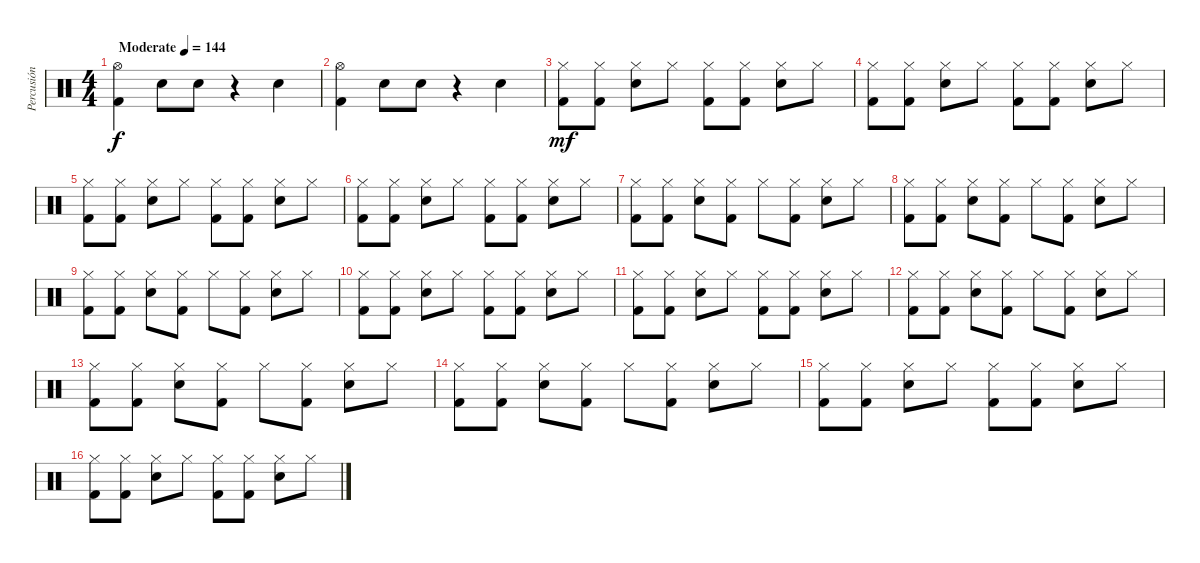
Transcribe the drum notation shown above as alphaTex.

\track ("Percusión" "Percusión") {instrument percussion}
\staff {score}
\articulation defaults
\ts (4 4)
\tempo (144 "Moderate")
\clef neutral
\ks c
("Hi-Hat (open)" "Kick (hit) 2").4{dy f} "Snare (hit) 2".8 "Snare (hit) 2".8 r.4 "Snare (hit) 2".4 |
("Hi-Hat (open)" "Kick (hit) 2").4 "Snare (hit) 2".8 "Snare (hit) 2".8 r.4 "Snare (hit) 2".4 |
("Hi-Hat (closed)" "Kick (hit) 2").8{dy mf} ("Hi-Hat (closed)" "Kick (hit) 2").8 ("Hi-Hat (closed)" "Snare (hit) 2").8 "Hi-Hat (closed)".8 ("Hi-Hat (closed)" "Kick (hit) 2").8 ("Hi-Hat (closed)" "Kick (hit) 2").8 ("Hi-Hat (closed)" "Snare (hit) 2").8 "Hi-Hat (closed)".8 |
("Hi-Hat (closed)" "Kick (hit) 2").8 ("Hi-Hat (closed)" "Kick (hit) 2").8 ("Hi-Hat (closed)" "Snare (hit) 2").8 "Hi-Hat (closed)".8 ("Hi-Hat (closed)" "Kick (hit) 2").8 ("Hi-Hat (closed)" "Kick (hit) 2").8 ("Hi-Hat (closed)" "Snare (hit) 2").8 "Hi-Hat (closed)".8 |
("Hi-Hat (closed)" "Kick (hit) 2").8 ("Hi-Hat (closed)" "Kick (hit) 2").8 ("Hi-Hat (closed)" "Snare (hit) 2").8 "Hi-Hat (closed)".8 ("Hi-Hat (closed)" "Kick (hit) 2").8 ("Hi-Hat (closed)" "Kick (hit) 2").8 ("Hi-Hat (closed)" "Snare (hit) 2").8 "Hi-Hat (closed)".8 |
("Hi-Hat (closed)" "Kick (hit) 2").8 ("Hi-Hat (closed)" "Kick (hit) 2").8 ("Hi-Hat (closed)" "Snare (hit) 2").8 "Hi-Hat (closed)".8 ("Hi-Hat (closed)" "Kick (hit) 2").8 ("Hi-Hat (closed)" "Kick (hit) 2").8 ("Hi-Hat (closed)" "Snare (hit) 2").8 "Hi-Hat (closed)".8 |
("Hi-Hat (closed)" "Kick (hit) 2").8 ("Hi-Hat (closed)" "Kick (hit) 2").8 ("Hi-Hat (closed)" "Snare (hit) 2").8 ("Hi-Hat (closed)" "Kick (hit) 2").8 "Hi-Hat (closed)".8 ("Hi-Hat (closed)" "Kick (hit) 2").8 ("Hi-Hat (closed)" "Snare (hit) 2").8 "Hi-Hat (closed)".8 |
("Hi-Hat (closed)" "Kick (hit) 2").8 ("Hi-Hat (closed)" "Kick (hit) 2").8 ("Hi-Hat (closed)" "Snare (hit) 2").8 ("Hi-Hat (closed)" "Kick (hit) 2").8 "Hi-Hat (closed)".8 ("Hi-Hat (closed)" "Kick (hit) 2").8 ("Hi-Hat (closed)" "Snare (hit) 2").8 "Hi-Hat (closed)".8 |
("Hi-Hat (closed)" "Kick (hit) 2").8 ("Hi-Hat (closed)" "Kick (hit) 2").8 ("Hi-Hat (closed)" "Snare (hit) 2").8 ("Hi-Hat (closed)" "Kick (hit) 2").8 "Hi-Hat (closed)".8 ("Hi-Hat (closed)" "Kick (hit) 2").8 ("Hi-Hat (closed)" "Snare (hit) 2").8 "Hi-Hat (closed)".8 |
("Hi-Hat (closed)" "Kick (hit) 2").8 ("Hi-Hat (closed)" "Kick (hit) 2").8 ("Hi-Hat (closed)" "Snare (hit) 2").8 "Hi-Hat (closed)".8 ("Hi-Hat (closed)" "Kick (hit) 2").8 ("Hi-Hat (closed)" "Kick (hit) 2").8 ("Hi-Hat (closed)" "Snare (hit) 2").8 "Hi-Hat (closed)".8 |
("Hi-Hat (closed)" "Kick (hit) 2").8 ("Hi-Hat (closed)" "Kick (hit) 2").8 ("Hi-Hat (closed)" "Snare (hit) 2").8 "Hi-Hat (closed)".8 ("Hi-Hat (closed)" "Kick (hit) 2").8 ("Hi-Hat (closed)" "Kick (hit) 2").8 ("Hi-Hat (closed)" "Snare (hit) 2").8 "Hi-Hat (closed)".8 |
("Hi-Hat (closed)" "Kick (hit) 2").8 ("Hi-Hat (closed)" "Kick (hit) 2").8 ("Hi-Hat (closed)" "Snare (hit) 2").8 ("Hi-Hat (closed)" "Kick (hit) 2").8 "Hi-Hat (closed)".8 ("Hi-Hat (closed)" "Kick (hit) 2").8 ("Hi-Hat (closed)" "Snare (hit) 2").8 "Hi-Hat (closed)".8 |
("Hi-Hat (closed)" "Kick (hit) 2").8 ("Hi-Hat (closed)" "Kick (hit) 2").8 ("Hi-Hat (closed)" "Snare (hit) 2").8 ("Hi-Hat (closed)" "Kick (hit) 2").8 "Hi-Hat (closed)".8 ("Hi-Hat (closed)" "Kick (hit) 2").8 ("Hi-Hat (closed)" "Snare (hit) 2").8 "Hi-Hat (closed)".8 |
("Hi-Hat (closed)" "Kick (hit) 2").8 ("Hi-Hat (closed)" "Kick (hit) 2").8 ("Hi-Hat (closed)" "Snare (hit) 2").8 ("Hi-Hat (closed)" "Kick (hit) 2").8 "Hi-Hat (closed)".8 ("Hi-Hat (closed)" "Kick (hit) 2").8 ("Hi-Hat (closed)" "Snare (hit) 2").8 "Hi-Hat (closed)".8 |
("Hi-Hat (closed)" "Kick (hit) 2").8 ("Hi-Hat (closed)" "Kick (hit) 2").8 ("Hi-Hat (closed)" "Snare (hit) 2").8 "Hi-Hat (closed)".8 ("Hi-Hat (closed)" "Kick (hit) 2").8 ("Hi-Hat (closed)" "Kick (hit) 2").8 ("Hi-Hat (closed)" "Snare (hit) 2").8 "Hi-Hat (closed)".8 |
("Hi-Hat (closed)" "Kick (hit) 2").8 ("Hi-Hat (closed)" "Kick (hit) 2").8 ("Hi-Hat (closed)" "Snare (hit) 2").8 "Hi-Hat (closed)".8 ("Hi-Hat (closed)" "Kick (hit) 2").8 ("Hi-Hat (closed)" "Kick (hit) 2").8 ("Hi-Hat (closed)" "Snare (hit) 2").8 "Hi-Hat (closed)".8
